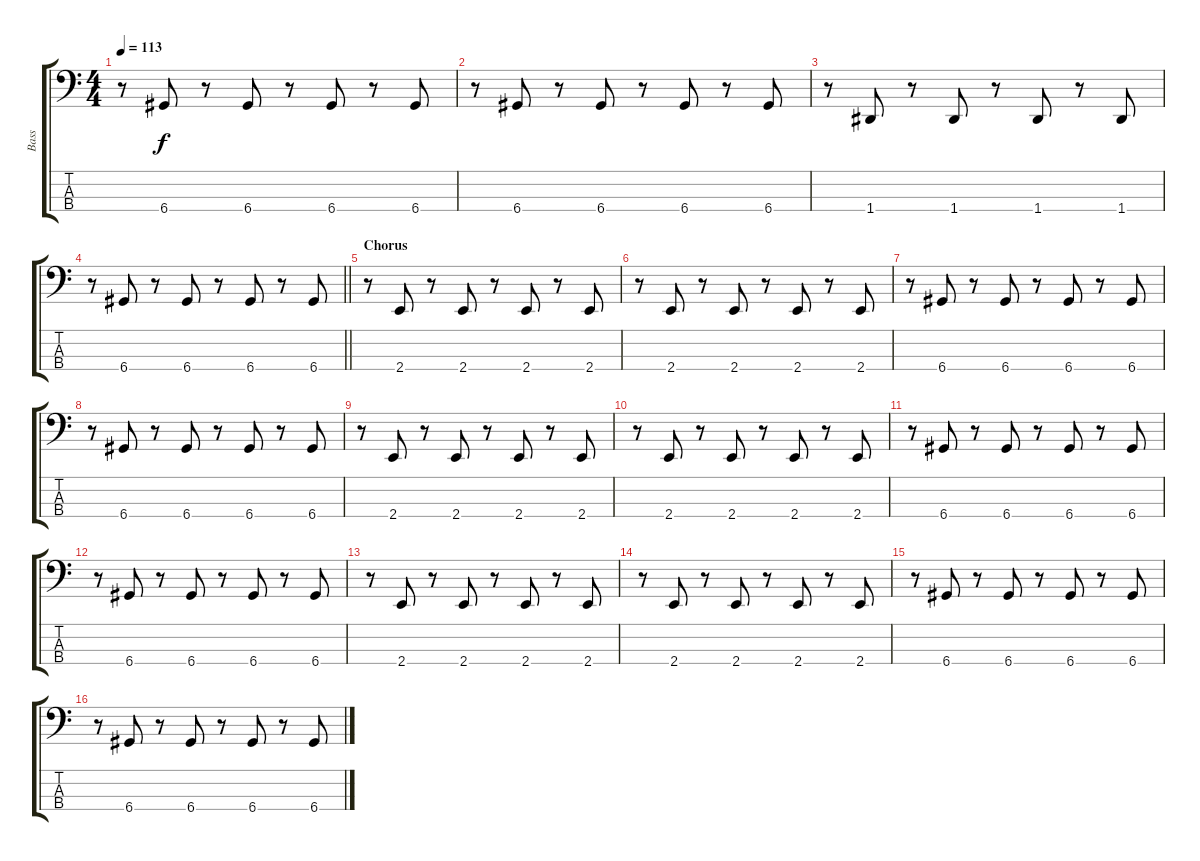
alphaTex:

\track ("Bass" "Bass") {instrument synthbass2}
\staff {score tabs}
\tuning (G2 D2 A1 D1) {hide}
\ts (4 4)
\tempo 113
\clef f4
\ks c
r.8{dy f} 6.4.8 r.8 6.4.8 r.8 6.4.8 r.8 6.4.8 |
r.8 6.4.8 r.8 6.4.8 r.8 6.4.8 r.8 6.4.8 |
r.8 1.4.8 r.8 1.4.8 r.8 1.4.8 r.8 1.4.8 |
\barLineRight lightlight
r.8 6.4.8 r.8 6.4.8 r.8 6.4.8 r.8 6.4.8 |
\section ("" "Chorus")
r.8 2.4.8 r.8 2.4.8 r.8 2.4.8 r.8 2.4.8 |
r.8 2.4.8 r.8 2.4.8 r.8 2.4.8 r.8 2.4.8 |
r.8 6.4.8 r.8 6.4.8 r.8 6.4.8 r.8 6.4.8 |
r.8 6.4.8 r.8 6.4.8 r.8 6.4.8 r.8 6.4.8 |
r.8 2.4.8 r.8 2.4.8 r.8 2.4.8 r.8 2.4.8 |
r.8 2.4.8 r.8 2.4.8 r.8 2.4.8 r.8 2.4.8 |
r.8 6.4.8 r.8 6.4.8 r.8 6.4.8 r.8 6.4.8 |
r.8 6.4.8 r.8 6.4.8 r.8 6.4.8 r.8 6.4.8 |
r.8 2.4.8 r.8 2.4.8 r.8 2.4.8 r.8 2.4.8 |
r.8 2.4.8 r.8 2.4.8 r.8 2.4.8 r.8 2.4.8 |
r.8 6.4.8 r.8 6.4.8 r.8 6.4.8 r.8 6.4.8 |
r.8 6.4.8 r.8 6.4.8 r.8 6.4.8 r.8 6.4.8
